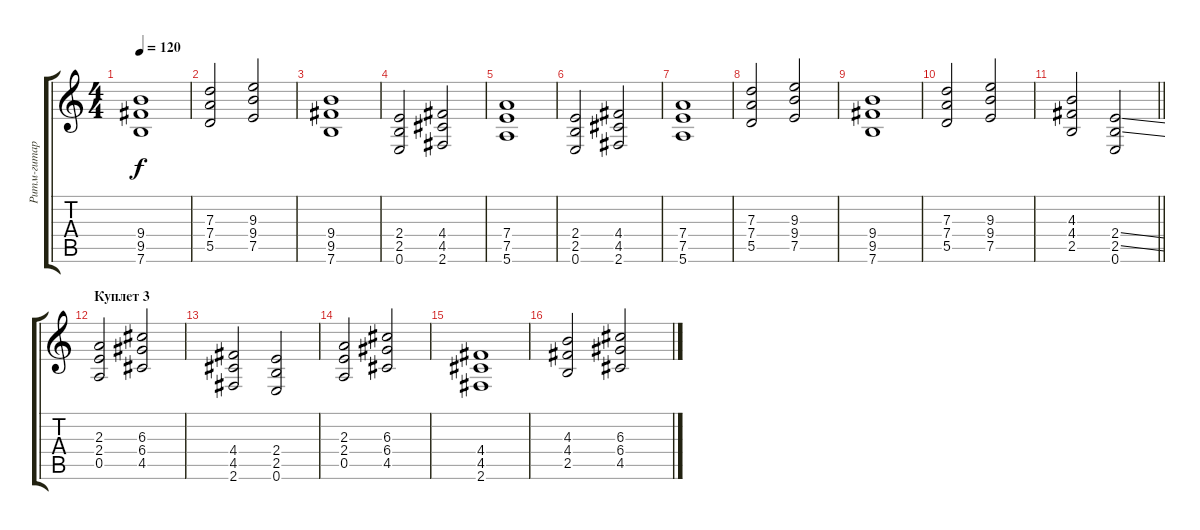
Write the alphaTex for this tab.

\track ("Ритм-гитара" "Ритм-гитар") {instrument overdrivenguitar}
\staff {score tabs}
\tuning (E4 B3 G3 D3 A2 E2) {hide}
\ts (4 4)
\tempo 120
\clef g2
\ks c
(9.4 9.5 7.6).1{dy f} |
(7.3 7.4 5.5).2 (9.3 9.4 7.5).2 |
(9.4 9.5 7.6).1 |
(2.4 2.5 0.6).2 (4.4 4.5 2.6).2 |
(7.4 7.5 5.6).1 |
(2.4 2.5 0.6).2 (4.4 4.5 2.6).2 |
(7.4 7.5 5.6).1 |
(7.3 7.4 5.5).2 (9.3 9.4 7.5).2 |
(9.4 9.5 7.6).1 |
(7.3 7.4 5.5).2 (9.3 9.4 7.5).2 |
\barLineRight lightlight
(4.3 4.4 2.5).2 (2.4{ss} 2.5{ss} 0.6).2 |
\section ("" "Куплет 3")
(2.3 2.4 0.5).2 (6.3 6.4 4.5).2 |
(4.4 4.5 2.6).2 (2.4 2.5 0.6).2 |
(2.3 2.4 0.5).2 (6.3 6.4 4.5).2 |
(4.4 4.5 2.6).1 |
(4.3 4.4 2.5).2 (6.3 6.4 4.5).2
